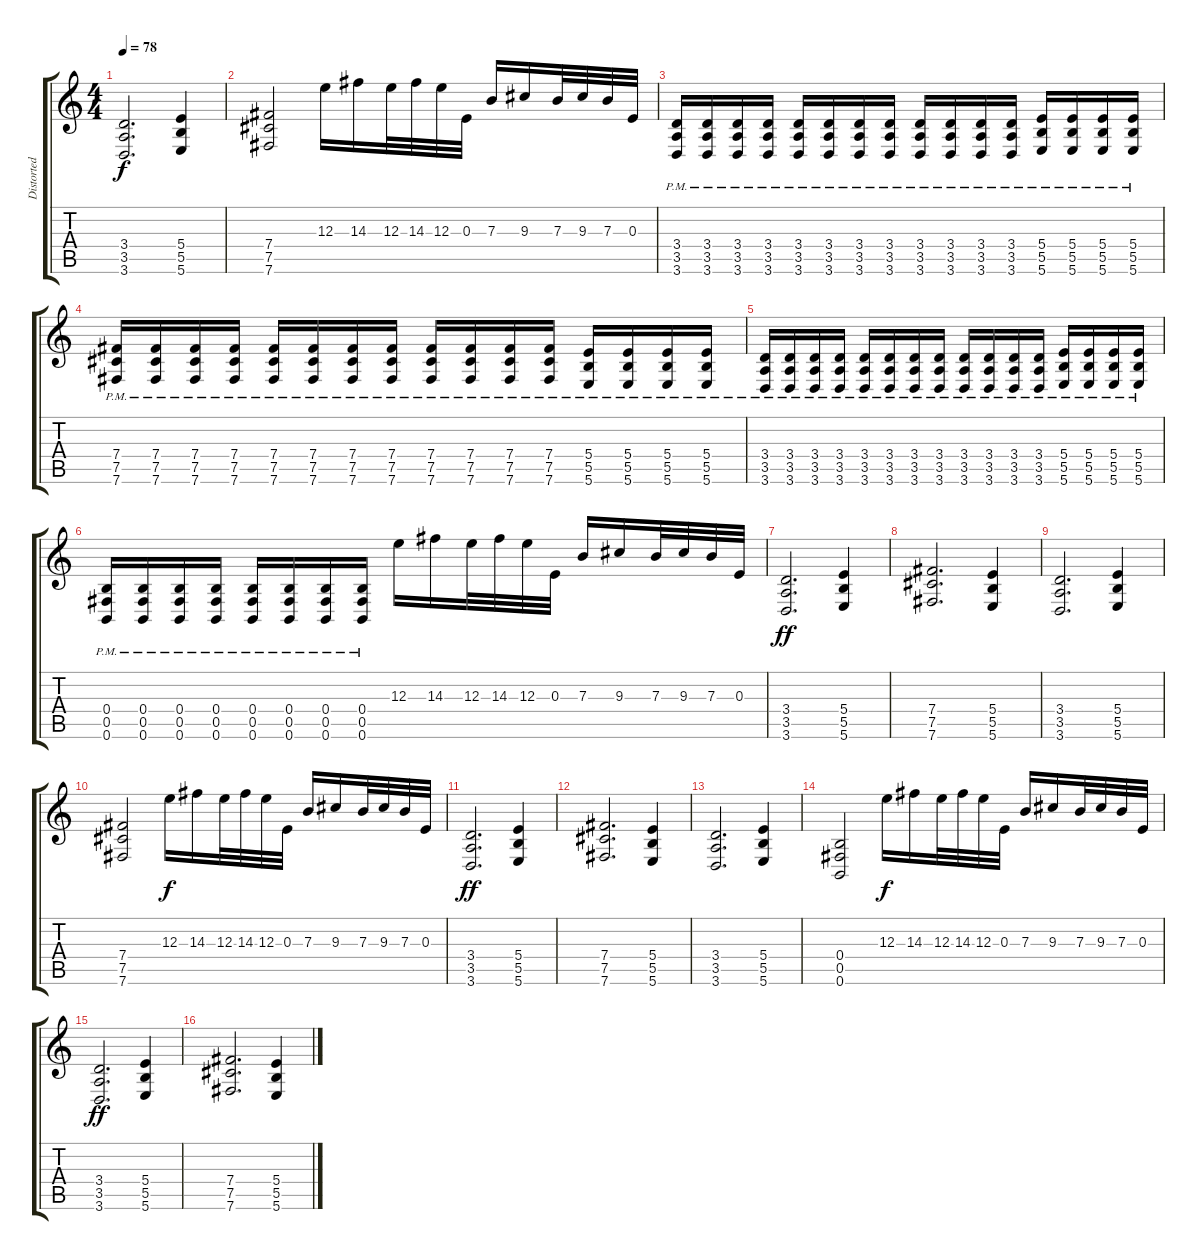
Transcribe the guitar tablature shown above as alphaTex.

\track ("Distorted Left" "Distorted ") {instrument distortionguitar}
\staff {score tabs}
\tuning (Db4 Ab3 E3 B2 Gb2 B1) {hide}
\ts (4 4)
\tempo 78
\clef g2
\ks c
(3.4 3.5 3.6).2{d dy f} (5.4 5.5 5.6).4 |
(7.4 7.5 7.6).2 12.3.16 14.3.16 12.3.32 14.3.32 12.3.32 0.3.32 7.3.16 9.3.16 7.3.32 9.3.32 7.3.32 0.3.32 |
(3.4{pm} 3.5{pm} 3.6{pm}).16 (3.4{pm} 3.5{pm} 3.6{pm}).16 (3.4{pm} 3.5{pm} 3.6{pm}).16 (3.4{pm} 3.5{pm} 3.6{pm}).16 (3.4{pm} 3.5{pm} 3.6{pm}).16 (3.4{pm} 3.5{pm} 3.6{pm}).16 (3.4{pm} 3.5{pm} 3.6{pm}).16 (3.4{pm} 3.5{pm} 3.6{pm}).16 (3.4{pm} 3.5{pm} 3.6{pm}).16 (3.4{pm} 3.5{pm} 3.6{pm}).16 (3.4{pm} 3.5{pm} 3.6{pm}).16 (3.4{pm} 3.5{pm} 3.6{pm}).16 (5.4{pm} 5.5{pm} 5.6{pm}).16 (5.4{pm} 5.5{pm} 5.6{pm}).16 (5.4{pm} 5.5{pm} 5.6{pm}).16 (5.4{pm} 5.5{pm} 5.6{pm}).16 |
(7.4{pm} 7.5{pm} 7.6{pm}).16 (7.4{pm} 7.5{pm} 7.6{pm}).16 (7.4{pm} 7.5{pm} 7.6{pm}).16 (7.4{pm} 7.5{pm} 7.6{pm}).16 (7.4{pm} 7.5{pm} 7.6{pm}).16 (7.4{pm} 7.5{pm} 7.6{pm}).16 (7.4{pm} 7.5{pm} 7.6{pm}).16 (7.4{pm} 7.5{pm} 7.6{pm}).16 (7.4{pm} 7.5{pm} 7.6{pm}).16 (7.4{pm} 7.5{pm} 7.6{pm}).16 (7.4{pm} 7.5{pm} 7.6{pm}).16 (7.4{pm} 7.5{pm} 7.6{pm}).16 (5.4{pm} 5.5{pm} 5.6{pm}).16 (5.4{pm} 5.5{pm} 5.6{pm}).16 (5.4{pm} 5.5{pm} 5.6{pm}).16 (5.4{pm} 5.5{pm} 5.6{pm}).16 |
(3.4{pm} 3.5{pm} 3.6{pm}).16 (3.4{pm} 3.5{pm} 3.6{pm}).16 (3.4{pm} 3.5{pm} 3.6{pm}).16 (3.4{pm} 3.5{pm} 3.6{pm}).16 (3.4{pm} 3.5{pm} 3.6{pm}).16 (3.4{pm} 3.5{pm} 3.6{pm}).16 (3.4{pm} 3.5{pm} 3.6{pm}).16 (3.4{pm} 3.5{pm} 3.6{pm}).16 (3.4{pm} 3.5{pm} 3.6{pm}).16 (3.4{pm} 3.5{pm} 3.6{pm}).16 (3.4{pm} 3.5{pm} 3.6{pm}).16 (3.4{pm} 3.5{pm} 3.6{pm}).16 (5.4{pm} 5.5{pm} 5.6{pm}).16 (5.4{pm} 5.5{pm} 5.6{pm}).16 (5.4{pm} 5.5{pm} 5.6{pm}).16 (5.4{pm} 5.5{pm} 5.6{pm}).16 |
(0.4{pm} 0.5{pm} 0.6{pm}).16 (0.4{pm} 0.5{pm} 0.6{pm}).16 (0.4{pm} 0.5{pm} 0.6{pm}).16 (0.4{pm} 0.5{pm} 0.6{pm}).16 (0.4{pm} 0.5{pm} 0.6{pm}).16 (0.4{pm} 0.5{pm} 0.6{pm}).16 (0.4{pm} 0.5{pm} 0.6{pm}).16 (0.4{pm} 0.5{pm} 0.6{pm}).16 12.3.16 14.3.16 12.3.32 14.3.32 12.3.32 0.3.32 7.3.16 9.3.16 7.3.32 9.3.32 7.3.32 0.3.32 |
(3.4 3.5 3.6).2{d dy ff} (5.4 5.5 5.6).4 |
(7.4 7.5 7.6).2{d} (5.4 5.5 5.6).4 |
(3.4 3.5 3.6).2{d} (5.4 5.5 5.6).4 |
(7.4 7.5 7.6).2 12.3.16{dy f} 14.3.16 12.3.32 14.3.32 12.3.32 0.3.32 7.3.16 9.3.16 7.3.32 9.3.32 7.3.32 0.3.32 |
(3.4 3.5 3.6).2{d dy ff} (5.4 5.5 5.6).4 |
(7.4 7.5 7.6).2{d} (5.4 5.5 5.6).4 |
(3.4 3.5 3.6).2{d} (5.4 5.5 5.6).4 |
(0.4 0.5 0.6).2 12.3.16{dy f} 14.3.16 12.3.32 14.3.32 12.3.32 0.3.32 7.3.16 9.3.16 7.3.32 9.3.32 7.3.32 0.3.32 |
(3.4 3.5 3.6).2{d dy ff} (5.4 5.5 5.6).4 |
(7.4 7.5 7.6).2{d} (5.4 5.5 5.6).4
